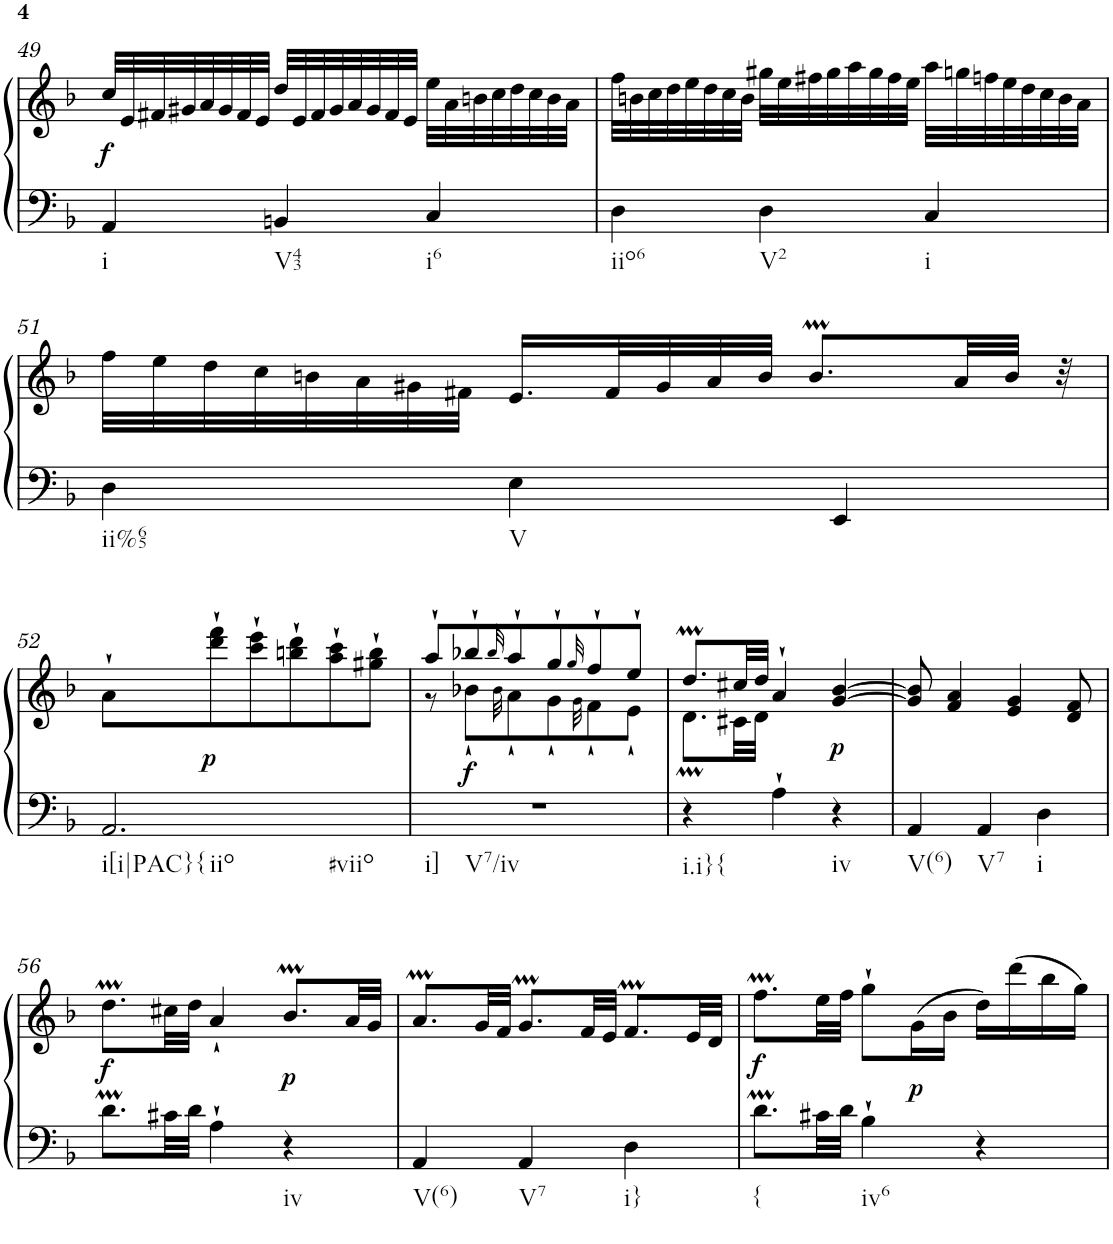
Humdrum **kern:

**kern	**kern	**dynam
*part1	*part1	*part1
*staff2	*staff1	*staff1/2
*I"Harpsichord	*	*
*I'Hch.	*	*
!!LO:PB:g=z
*clefF4	*clefG2	*
*k[b-]	*k[b-]	*
*F:	*F:	*
*M3/4	*M3/4	*
=49	=49	=49
!LO:TX:b:t=i	!	!
!	!	!LO:DY:b
4AA/	32cc/LLL	f
.	32e/	.
.	32f#X/	.
.	32g#X/	.
.	32a/	.
.	32g#/	.
.	32f#/	.
.	32e/JJJ	.
!LO:TX:b:t=V43	!	!
4BBn/	32dd/LLL	.
.	32e/	.
.	32f#/	.
.	32g#/	.
.	32a/	.
.	32g#/	.
.	32f#/	.
.	32e/JJJ	.
!LO:TX:b:t=i6	!	!
4C/	32ee\LLL	.
.	32a\	.
.	32bn\	.
.	32cc\	.
.	32dd\	.
.	32cc\	.
.	32b\	.
.	32a\JJJ	.
=50	=50	=50
!LO:TX:b:t=iio6	!	!
4D\	32ff\LLL	.
.	32bn\	.
.	32cc\	.
.	32dd\	.
.	32ee\	.
.	32dd\	.
.	32cc\	.
.	32b\JJJ	.
!LO:TX:b:t=V2	!	!
4D\	32gg#X\LLL	.
.	32ee\	.
.	32ff#X\	.
.	32gg#\	.
.	32aa\	.
.	32gg#\	.
.	32ff#\	.
.	32ee\JJJ	.
!LO:TX:b:t=i	!	!
4C/	32aa\LLL	.
.	32ggn\	.
.	32ffn\	.
.	32ee\	.
.	32dd\	.
.	32cc\	.
.	32b\	.
.	32a\JJJ	.
!!LO:LB:g=z
=51	=51	=51
!LO:TX:b:t=ii%65	!	!
4D\	32ff\LLL	.
.	32ee\	.
.	32dd\	.
.	32cc\	.
.	32bn\	.
.	32a\	.
.	32g#X\	.
.	32f#X\JJJ	.
!LO:TX:b:t=V	!	!
4E\	16.e/LL	.
.	32f#/L	.
.	32g#/	.
.	32a/	.
.	32b/JJJ	.
.	8.bm/L	.
4EE/	.	.
.	32a/LL	.
.	32b/JJJ	.
.	32r	.
!!LO:LB:g=z
=52	=52	=52
!LO:TX:b:t=i[i|PAC}{	!	!
!LO:TX:b:t=iio	!	!
!LO:TX:b:t=#viio	!	!
2.AA/	8a`\L	.
!	!	!LO:DY:b
.	8ddd\` 8fff\`	p
.	8ccc\` 8eee\`	.
.	8bbn\` 8ddd\`	.
.	8aa\` 8ccc\`	.
.	8gg#X\` 8bb\`J	.
=53	=53	=53
*	*^	*
!LO:TX:b:t=i]	!	!	!
!LO:TX:b:t=V7/iv	!	!	!
2.r	8aa`/L	8r	.
!	!	!	!LO:DY:b
.	8bb-X`/	8b-X`\L	f
.	32qbb-/	32qb-\	.
.	8aa`/	8a`\	.
.	8gg`/	8g`\	.
.	32qgg/	32qg\	.
.	8ff`/	8f`\	.
.	8ee`/J	8e`\J	.
=54	=54	=54	=54
!LO:TX:b:t=i.i}{	!	!	!
4r	8.ddM/L	8.dM\L	.
.	32cc#X/LL	32c#X\LL	.
.	32dd/JJJ	32d\JJJ	.
4A`\	4a`>/	2ryy	.
!LO:TX:b:t=iv	!	!	!
!	!	!	!LO:DY:b
4r	[>4g/ [>4b-/	.	p
*	*v	*v	*
=55	=55	=55
!LO:TX:b:t=V(6)	!	!
4AA/	8g/] 8b-/]	.
.	4f/ 4a/	.
!LO:TX:b:t=V7	!	!
4AA/	.	.
.	4e/ 4g/	.
!LO:TX:b:t=i	!	!
4D\	.	.
.	8d/ 8f/	.
!!LO:LB:g=z
=56	=56	=56
!	!	!LO:DY:b
8.dM\L	8.ddM\L	f
32c#X\LL	32cc#X\LL	.
32d\JJJ	32dd\JJJ	.
4A`\	4a`/	.
!LO:TX:b:t=iv	!	!
!	!	!LO:DY:b
4r	8.b-M/L	p
.	32a/LL	.
.	32g/JJJ	.
=57	=57	=57
!LO:TX:b:t=V(6)	!	!
4AA/	8.am/L	.
.	32g/LL	.
.	32f/JJJ	.
!LO:TX:b:t=V7	!	!
4AA/	8.gM/L	.
.	32f/LL	.
.	32e/JJJ	.
!LO:TX:b:t=i}	!	!
4D\	8.fM/L	.
.	32e/LL	.
.	32d/JJJ	.
=58	=58	=58
!LO:TX:b:t={	!	!
!	!	!LO:DY:b
8.dM\L	8.ffM\L	f
32c#X\LL	32ee\LL	.
32d\JJJ	32ff\JJJ	.
!LO:TX:b:t=iv6	!	!
4B-`\	8gg`\L	.
!	!	!LO:DY:b
.	(>16g\L	p
.	16b-\JJ	.
4r	16dd\LL)	.
.	(>16ddd\	.
.	16bb-\	.
.	16gg\JJ)	.
=	=	=
*-	*-	*-
